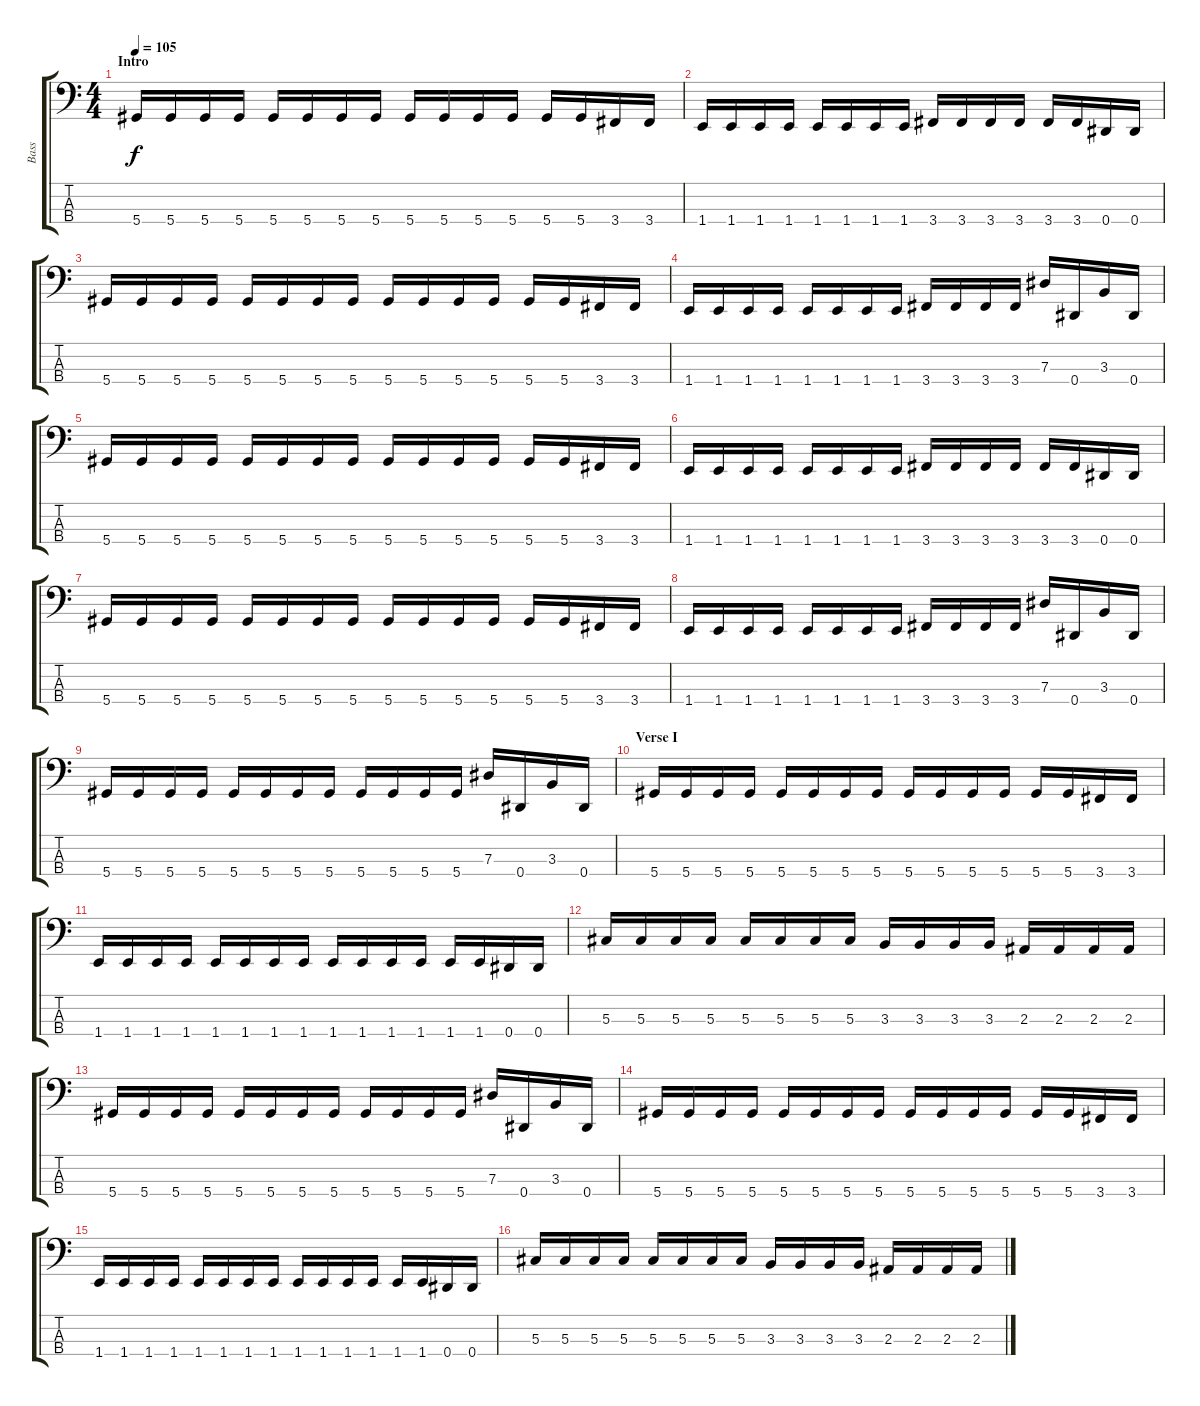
\track ("Bass" "Bass") {instrument electricbassfinger}
\staff {score tabs}
\tuning (Gb2 Db2 Ab1 Eb1) {hide}
\ts (4 4)
\section ("" "Intro")
\tempo 105
\clef f4
\ks c
5.4.16{dy f instrument electricbassfinger} 5.4.16 5.4.16 5.4.16 5.4.16 5.4.16 5.4.16 5.4.16 5.4.16 5.4.16 5.4.16 5.4.16 5.4.16 5.4.16 3.4.16 3.4.16 |
1.4.16 1.4.16 1.4.16 1.4.16 1.4.16 1.4.16 1.4.16 1.4.16 3.4.16 3.4.16 3.4.16 3.4.16 3.4.16 3.4.16 0.4.16 0.4.16 |
5.4.16 5.4.16 5.4.16 5.4.16 5.4.16 5.4.16 5.4.16 5.4.16 5.4.16 5.4.16 5.4.16 5.4.16 5.4.16 5.4.16 3.4.16 3.4.16 |
1.4.16 1.4.16 1.4.16 1.4.16 1.4.16 1.4.16 1.4.16 1.4.16 3.4.16 3.4.16 3.4.16 3.4.16 7.3.16 0.4.16 3.3.16 0.4.16 |
5.4.16 5.4.16 5.4.16 5.4.16 5.4.16 5.4.16 5.4.16 5.4.16 5.4.16 5.4.16 5.4.16 5.4.16 5.4.16 5.4.16 3.4.16 3.4.16 |
1.4.16 1.4.16 1.4.16 1.4.16 1.4.16 1.4.16 1.4.16 1.4.16 3.4.16 3.4.16 3.4.16 3.4.16 3.4.16 3.4.16 0.4.16 0.4.16 |
5.4.16 5.4.16 5.4.16 5.4.16 5.4.16 5.4.16 5.4.16 5.4.16 5.4.16 5.4.16 5.4.16 5.4.16 5.4.16 5.4.16 3.4.16 3.4.16 |
1.4.16 1.4.16 1.4.16 1.4.16 1.4.16 1.4.16 1.4.16 1.4.16 3.4.16 3.4.16 3.4.16 3.4.16 7.3.16 0.4.16 3.3.16 0.4.16 |
5.4.16 5.4.16 5.4.16 5.4.16 5.4.16 5.4.16 5.4.16 5.4.16 5.4.16 5.4.16 5.4.16 5.4.16 7.3.16 0.4.16 3.3.16 0.4.16 |
\section ("" "Verse I")
5.4.16 5.4.16 5.4.16 5.4.16 5.4.16 5.4.16 5.4.16 5.4.16 5.4.16 5.4.16 5.4.16 5.4.16 5.4.16 5.4.16 3.4.16 3.4.16 |
1.4.16 1.4.16 1.4.16 1.4.16 1.4.16 1.4.16 1.4.16 1.4.16 1.4.16 1.4.16 1.4.16 1.4.16 1.4.16 1.4.16 0.4.16 0.4.16 |
5.3.16 5.3.16 5.3.16 5.3.16 5.3.16 5.3.16 5.3.16 5.3.16 3.3.16 3.3.16 3.3.16 3.3.16 2.3.16 2.3.16 2.3.16 2.3.16 |
5.4.16 5.4.16 5.4.16 5.4.16 5.4.16 5.4.16 5.4.16 5.4.16 5.4.16 5.4.16 5.4.16 5.4.16 7.3.16 0.4.16 3.3.16 0.4.16 |
5.4.16 5.4.16 5.4.16 5.4.16 5.4.16 5.4.16 5.4.16 5.4.16 5.4.16 5.4.16 5.4.16 5.4.16 5.4.16 5.4.16 3.4.16 3.4.16 |
1.4.16 1.4.16 1.4.16 1.4.16 1.4.16 1.4.16 1.4.16 1.4.16 1.4.16 1.4.16 1.4.16 1.4.16 1.4.16 1.4.16 0.4.16 0.4.16 |
5.3.16 5.3.16 5.3.16 5.3.16 5.3.16 5.3.16 5.3.16 5.3.16 3.3.16 3.3.16 3.3.16 3.3.16 2.3.16 2.3.16 2.3.16 2.3.16
